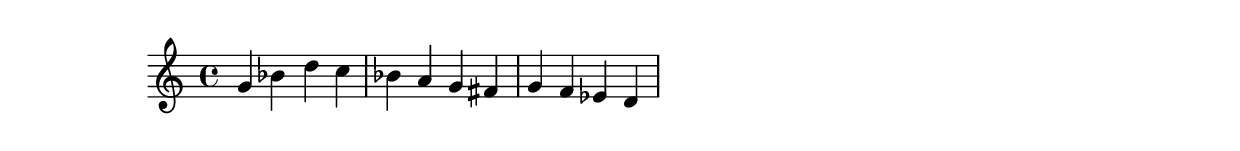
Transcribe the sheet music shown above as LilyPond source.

\version "2.14.0"

\header {
  texidoc = "Various languages are supported for note names input.
Selecting another language within a music expression is possible,
and doesn't break point-and-click abilities.
"
}


%% Old syntax.
\include "english.ly"

\relative c'' {
  g4 bf d c

  %% Manual override of the pitchnames variable
  %% and the parser note names:
  #(begin
    (set! pitchnames (ly:assoc-get 'nederlands language-pitch-names))
    (ly:parser-set-note-names parser pitchnames))
  bes4 a g fis

  %% The \language command acts in the same way:
  \language "italiano"
  sol4 fa mib re
}
